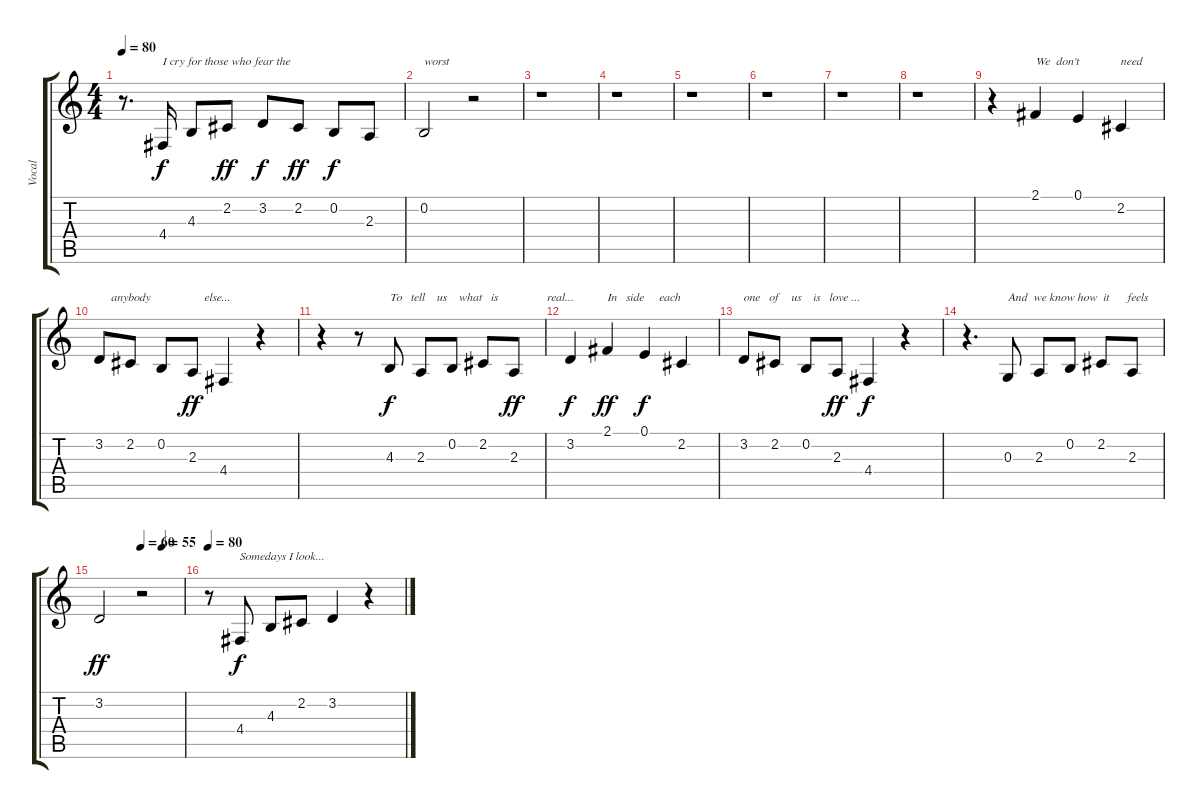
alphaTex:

\track ("Vocal" "Vocal") {instrument voiceoohs}
\staff {score tabs}
\tuning (E4 B3 G3 D3 A2 E2) {hide}
\ts (4 4)
\tempo 80
\clef g2
\ks c
r.8{d dy f} 4.4.16{txt "I cry for those who fear the"} 4.3.8 2.2.8{dy ff} 3.2.8{dy f} 2.2.8{dy ff} 0.2.8{dy f} 2.3.8 |
0.2.2{txt "worst"} r.2 |
r.1 |
r.1 |
r.1 |
r.1 |
r.1 |
r.1 |
r.4 2.1.4{txt "We  don't"} 0.1.4 2.2.4{txt "need"} |
3.2.8{txt "    anybody"} 2.2.8 0.2.8 2.3.8{txt "    else..." dy ff} 4.4.4 r.4 |
r.4 r.8 4.3.8{txt "To   tell    us    what   is " dy f} 2.3.8 0.2.8 2.2.8 2.3.8{txt "           real..." dy ff} |
3.2.4{dy f} 2.1.4{txt "In   side     each" dy ff} 0.1.4{dy f} 2.2.4 |
3.2.8{txt "one   of    us    is   love ..."} 2.2.8 0.2.8 2.3.8{dy ff} 4.4.4{dy f} r.4 |
r.4{d} 0.3.8{txt "And  we know how  it      feels "} 2.3.8 0.2.8 2.2.8 2.3.8 |
\tempo (60 0.5)
\tempo (55 0.75)
3.2.2{dy ff} r.2 |
\tempo 81
\tempo 80
r.8 4.4.8{txt "Somedays I look..." dy f} 4.3.8 2.2.8 3.2.4 r.4
